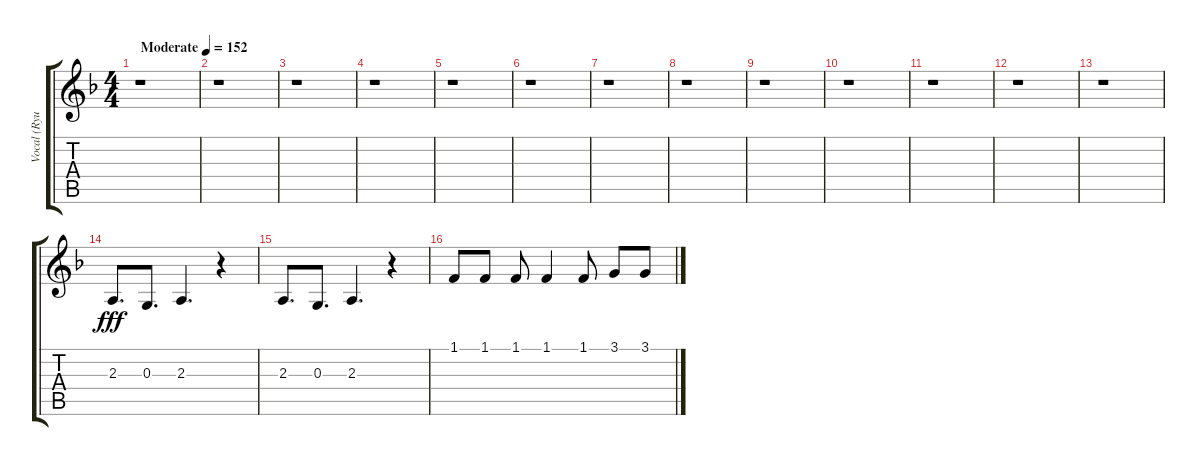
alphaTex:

\track ("Vocal (Ryuchi, Guiness-book-man)" "Vocal (Ryu") {instrument pad1newage}
\staff {score tabs}
\tuning (E4 B3 G3 D3 A2 E2) {hide}
\ts (4 4)
\tempo (152 "Moderate")
\clef g2
\ks f
r.1{dy fff instrument pad1newage} |
r.1 |
r.1 |
r.1 |
r.1 |
r.1 |
r.1 |
r.1 |
r.1 |
r.1 |
r.1 |
r.1 |
r.1 |
2.3.8{d} 0.3.8{d} 2.3.4{d} r.4 |
2.3.8{d} 0.3.8{d} 2.3.4{d} r.4 |
1.1.8 1.1.8 1.1.8 1.1.4 1.1.8 3.1.8 3.1.8
